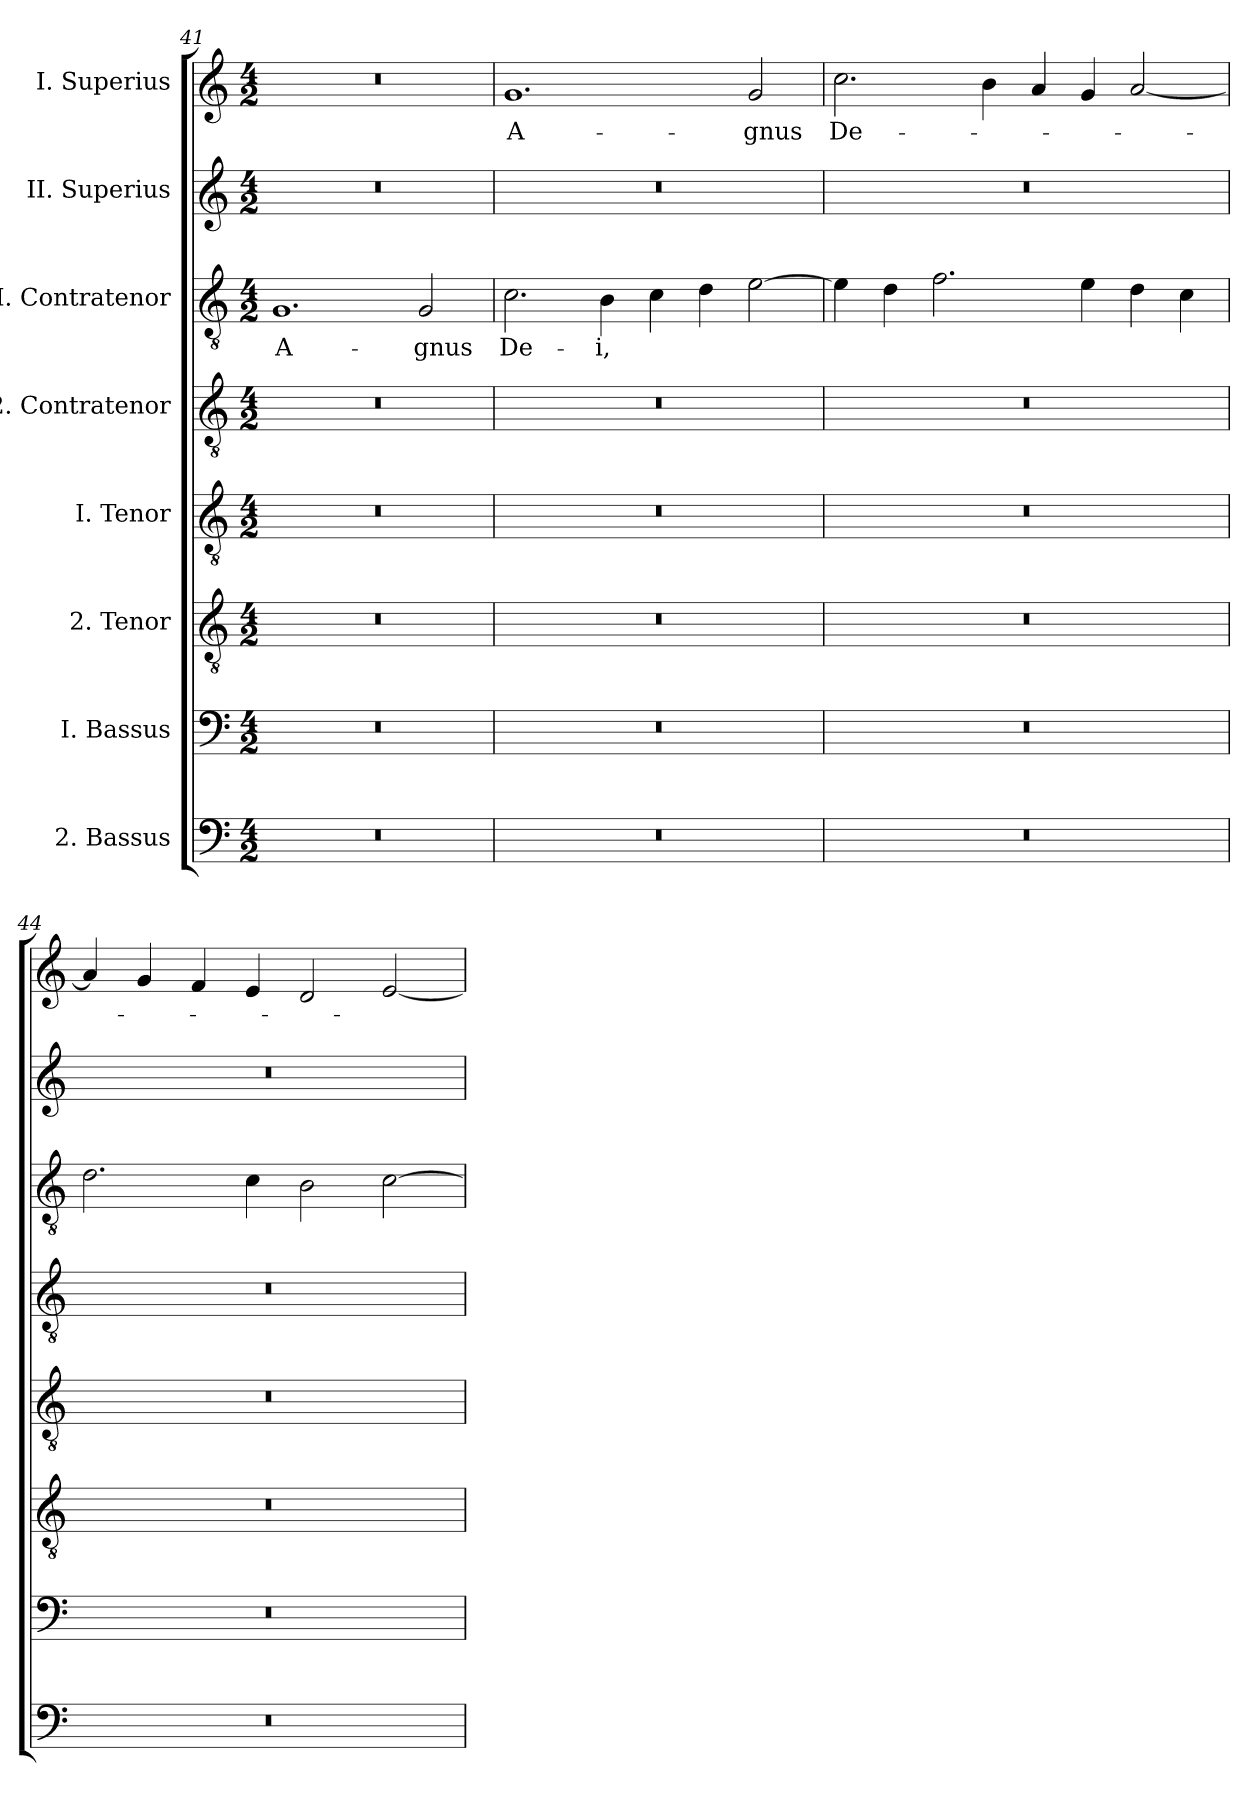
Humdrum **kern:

**kern	**kern	**kern	**kern	**kern	**kern	**text	**kern	**kern	**text
*part8	*part7	*part6	*part5	*part4	*part3	*part3	*part2	*part1	*part1
*staff8	*staff7	*staff6	*staff5	*staff4	*staff3	*staff3	*staff2	*staff1	*staff1
*I"2. Bassus	*I"I. Bassus	*I"2. Tenor	*I"I. Tenor	*I"2. Contratenor	*I"I. Contratenor	*	*I"II. Superius	*I"I. Superius	*
*clefF4	*clefF4	*clefGv2	*clefGv2	*clefGv2	*clefGv2	*	*clefG2	*clefG2	*
*k[]	*k[]	*k[]	*k[]	*k[]	*k[]	*	*k[]	*k[]	*
*M4/2	*M4/2	*M4/2	*M4/2	*M4/2	*M4/2	*	*M4/2	*M4/2	*
=41	=41	=41	=41	=41	=41	=41	=41	=41	=41
0r	0r	0r	0r	0r	1.G/	A-	0r	0r	.
.	.	.	.	.	2G/	-gnus	.	.	.
=42	=42	=42	=42	=42	=42	=42	=42	=42	=42
0r	0r	0r	0r	0r	2.c\	De-	0r	1.g/	A-
.	.	.	.	.	4B\	-i,	.	.	.
.	.	.	.	.	4c\	.	.	.	.
.	.	.	.	.	4d\	.	.	.	.
.	.	.	.	.	[2e\	.	.	2g/	-gnus
=43	=43	=43	=43	=43	=43	=43	=43	=43	=43
0r	0r	0r	0r	0r	4e\]	.	0r	2.cc\	De-
.	.	.	.	.	4d\	.	.	.	.
.	.	.	.	.	2.f\	.	.	.	.
.	.	.	.	.	.	.	.	4b\	.
.	.	.	.	.	.	.	.	4a/	.
.	.	.	.	.	4e\	.	.	4g/	.
.	.	.	.	.	4d\	.	.	[2a/	.
.	.	.	.	.	4c\	.	.	.	.
=44	=44	=44	=44	=44	=44	=44	=44	=44	=44
0r	0r	0r	0r	0r	2.d\	.	0r	4a/]	.
.	.	.	.	.	.	.	.	4g/	.
.	.	.	.	.	.	.	.	4f/	.
.	.	.	.	.	4c\	.	.	4e/	.
.	.	.	.	.	2B\	.	.	2d/	.
.	.	.	.	.	[2c\	.	.	[2e/	.
=	=	=	=	=	=	=	=	=	=
*-	*-	*-	*-	*-	*-	*-	*-	*-	*-
